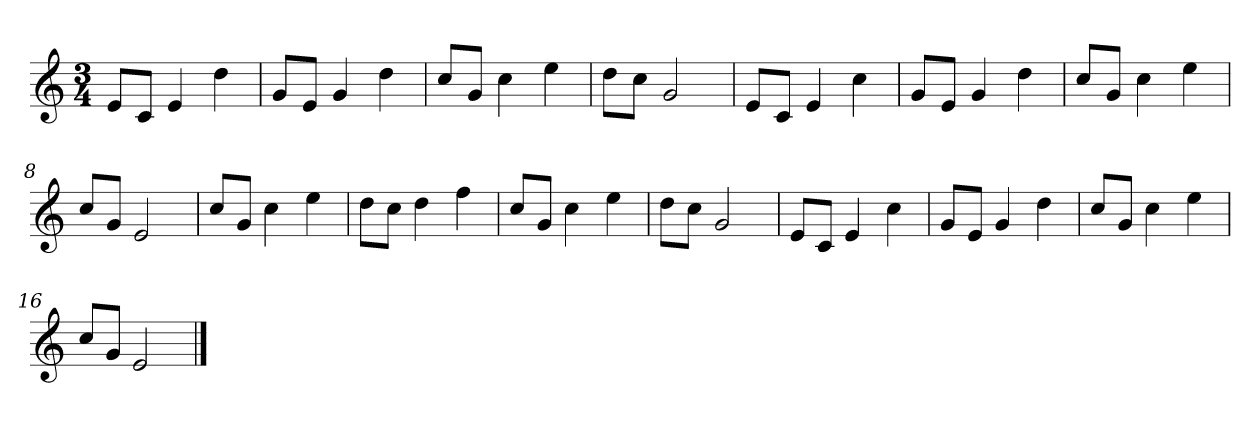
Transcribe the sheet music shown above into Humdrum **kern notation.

**kern
*part1
*staff1
*k[]
*M3/4
*MM120
=1
8eL
8cJ
4e
4dd
=2
8gL
8eJ
4g
4dd
=3
8ccL
8gJ
4cc
4ee
=4
8ddL
8ccJ
2g
=5
8eL
8cJ
4e
4cc
=6
8gL
8eJ
4g
4dd
=7
8ccL
8gJ
4cc
4ee
=8
8ccL
8gJ
2e
=9
8ccL
8gJ
4cc
4ee
=10
8ddL
8ccJ
4dd
4ff
=11
8ccL
8gJ
4cc
4ee
=12
8ddL
8ccJ
2g
=13
8eL
8cJ
4e
4cc
=14
8gL
8eJ
4g
4dd
=15
8ccL
8gJ
4cc
4ee
=16
8ccL
8gJ
2e
==
*-
